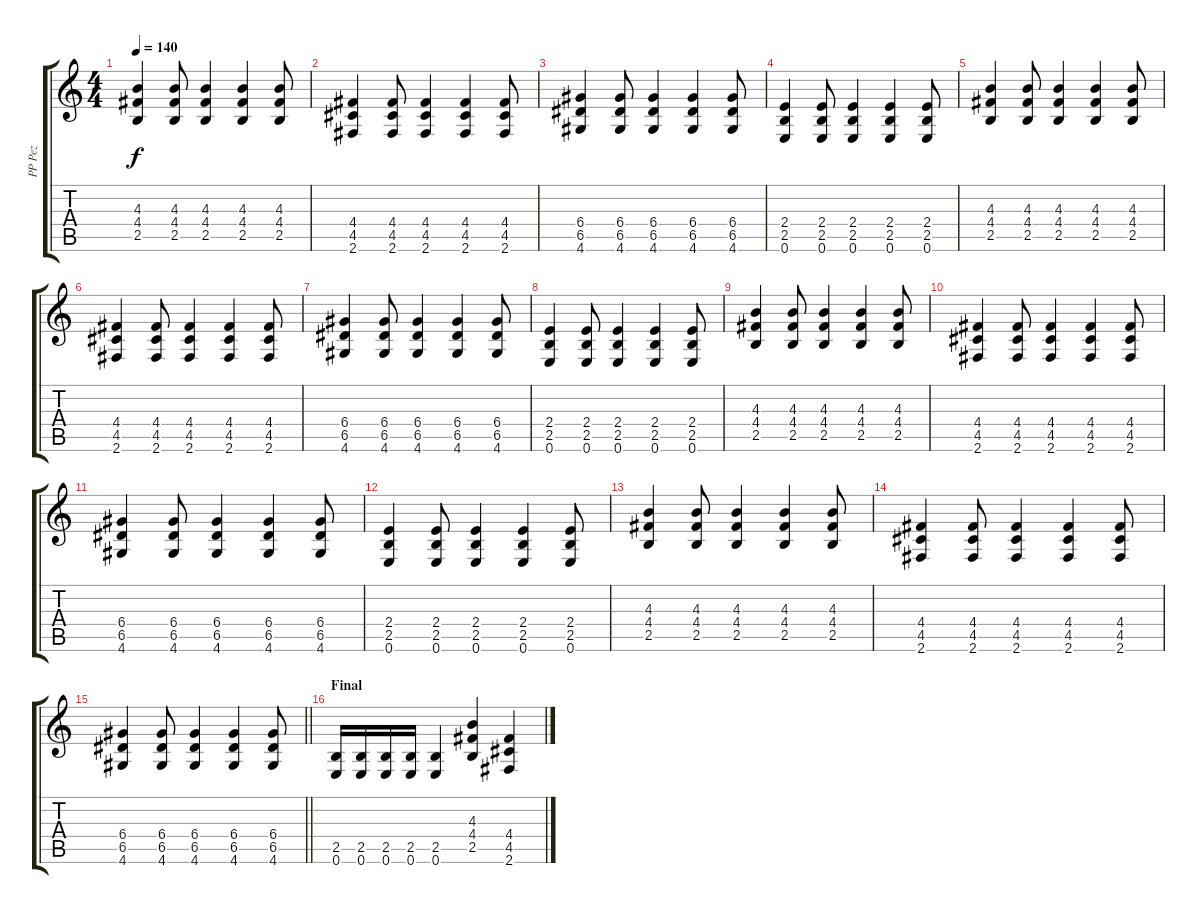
\track ("PP Pez" "PP Pez") {instrument distortionguitar}
\staff {score tabs}
\tuning (E4 B3 G3 D3 A2 E2) {hide}
\ts (4 4)
\tempo 140
\clef g2
\ks c
(4.3 4.4 2.5).4{dy f} (4.3 4.4 2.5).8 (4.3 4.4 2.5).4 (4.3 4.4 2.5).4 (4.3 4.4 2.5).8 |
(4.4 4.5 2.6).4 (4.4 4.5 2.6).8 (4.4 4.5 2.6).4 (4.4 4.5 2.6).4 (4.4 4.5 2.6).8 |
(6.4 6.5 4.6).4 (6.4 6.5 4.6).8 (6.4 6.5 4.6).4 (6.4 6.5 4.6).4 (6.4 6.5 4.6).8 |
(2.4 2.5 0.6).4 (2.4 2.5 0.6).8 (2.4 2.5 0.6).4 (2.4 2.5 0.6).4 (2.4 2.5 0.6).8 |
(4.3 4.4 2.5).4 (4.3 4.4 2.5).8 (4.3 4.4 2.5).4 (4.3 4.4 2.5).4 (4.3 4.4 2.5).8 |
(4.4 4.5 2.6).4 (4.4 4.5 2.6).8 (4.4 4.5 2.6).4 (4.4 4.5 2.6).4 (4.4 4.5 2.6).8 |
(6.4 6.5 4.6).4 (6.4 6.5 4.6).8 (6.4 6.5 4.6).4 (6.4 6.5 4.6).4 (6.4 6.5 4.6).8 |
(2.4 2.5 0.6).4 (2.4 2.5 0.6).8 (2.4 2.5 0.6).4 (2.4 2.5 0.6).4 (2.4 2.5 0.6).8 |
(4.3 4.4 2.5).4 (4.3 4.4 2.5).8 (4.3 4.4 2.5).4 (4.3 4.4 2.5).4 (4.3 4.4 2.5).8 |
(4.4 4.5 2.6).4 (4.4 4.5 2.6).8 (4.4 4.5 2.6).4 (4.4 4.5 2.6).4 (4.4 4.5 2.6).8 |
(6.4 6.5 4.6).4 (6.4 6.5 4.6).8 (6.4 6.5 4.6).4 (6.4 6.5 4.6).4 (6.4 6.5 4.6).8 |
(2.4 2.5 0.6).4 (2.4 2.5 0.6).8 (2.4 2.5 0.6).4 (2.4 2.5 0.6).4 (2.4 2.5 0.6).8 |
(4.3 4.4 2.5).4 (4.3 4.4 2.5).8 (4.3 4.4 2.5).4 (4.3 4.4 2.5).4 (4.3 4.4 2.5).8 |
(4.4 4.5 2.6).4 (4.4 4.5 2.6).8 (4.4 4.5 2.6).4 (4.4 4.5 2.6).4 (4.4 4.5 2.6).8 |
\barLineRight lightlight
(6.4 6.5 4.6).4 (6.4 6.5 4.6).8 (6.4 6.5 4.6).4 (6.4 6.5 4.6).4 (6.4 6.5 4.6).8 |
\section ("" "Final")
(2.5 0.6).16 (2.5 0.6).16 (2.5 0.6).16 (2.5 0.6).16 (2.5 0.6).4 (4.3 4.4 2.5).4 (4.4 4.5 2.6).4
